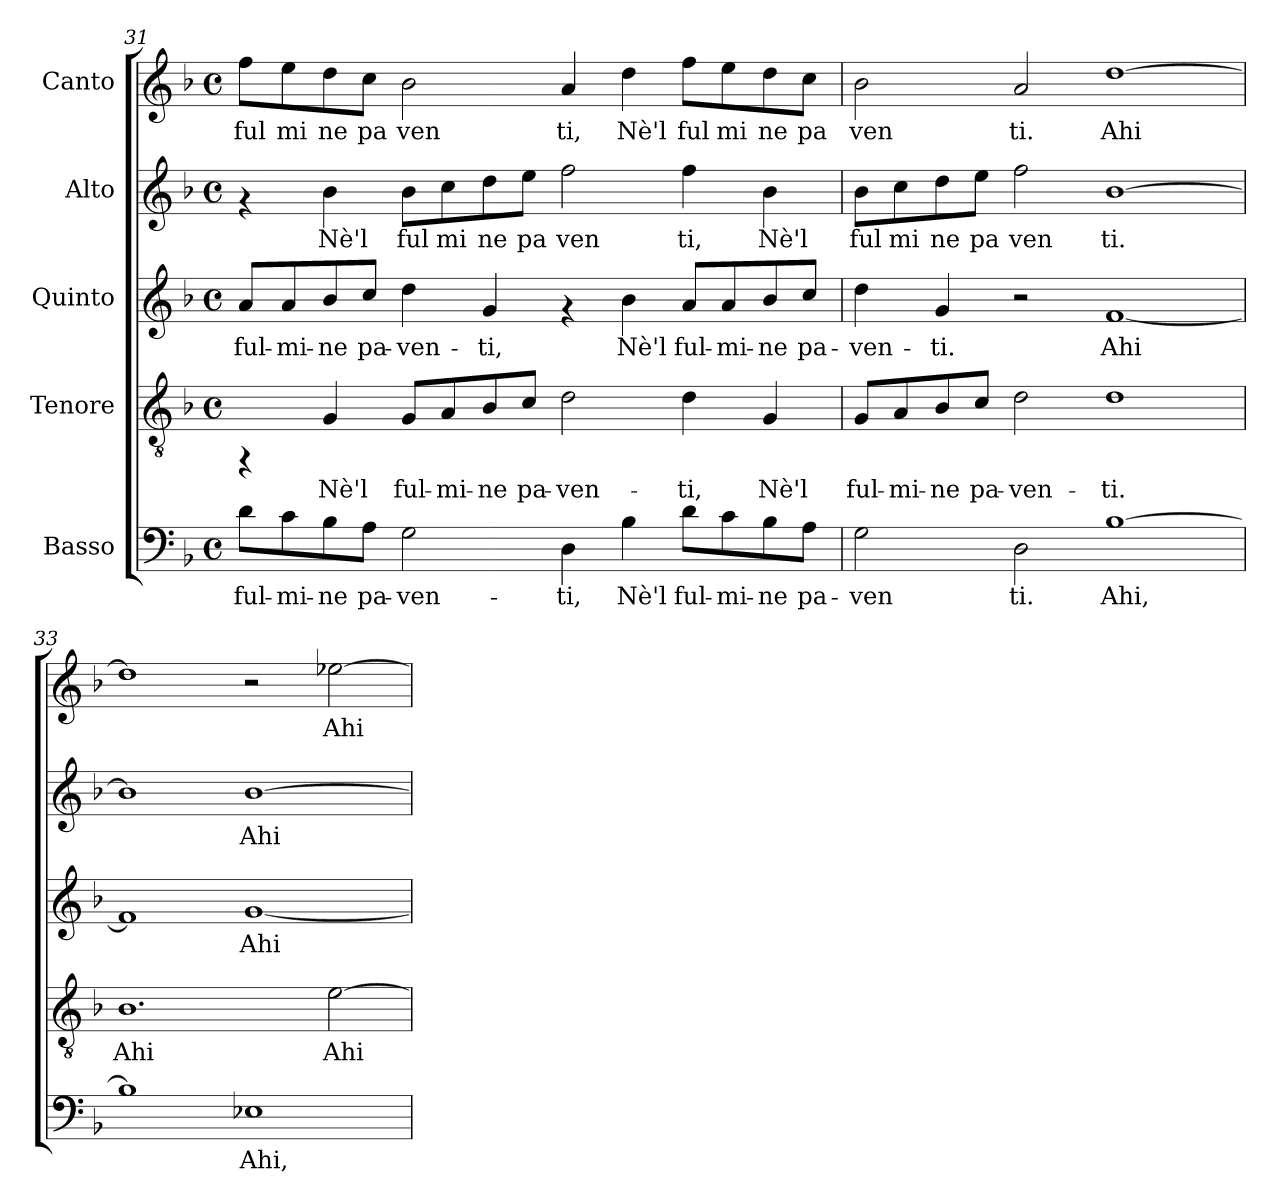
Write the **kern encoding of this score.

**kern	**text	**kern	**text	**kern	**text	**kern	**text	**kern	**text
*part5	*part5	*part4	*part4	*part3	*part3	*part2	*part2	*part1	*part1
*staff5	*staff5	*staff4	*staff4	*staff3	*staff3	*staff2	*staff2	*staff1	*staff1
*I"Basso	*	*I"Tenore	*	*I"Quinto	*	*I"Alto	*	*I"Canto	*
*clefF4	*	*clefGv2	*	*clefG2	*	*clefG2	*	*clefG2	*
*k[b-]	*	*k[b-]	*	*k[b-]	*	*k[b-]	*	*k[b-]	*
*F:	*	*F:	*	*F:	*	*F:	*	*F:	*
*M4/4	*	*M4/4	*	*M4/4	*	*M4/4	*	*M4/4	*
*met(c)	*	*met(c)	*	*met(c)	*	*met(c)	*	*met(c)	*
=31	=31	=31	=31	=31	=31	=31	=31	=31	=31
!	!LO:LY:b:cj	!	!	!	!LO:LY:b:cj	!	!	!	!LO:LY:b:cj
8d\L	ful-	4rFF	.	8a/L	ful-	4rf	.	8ff\L	ful
!	!LO:LY:b:cj	!	!	!	!LO:LY:b:cj	!	!	!	!LO:LY:b:cj
8c\	-mi-	.	.	8a/	-mi-	.	.	8ee\	mi
!	!LO:LY:b:cj	!	!LO:LY:b:cj	!	!LO:LY:b:cj	!	!LO:LY:b:cj	!	!LO:LY:b:cj
8B-\	-ne	4G/	Nè'l	8b-/	-ne	4b-\	Nè'l	8dd\	ne
!	!LO:LY:b:cj	!	!	!	!LO:LY:b:cj	!	!	!	!LO:LY:b:cj
8A\J	pa-	.	.	8cc/J	pa-	.	.	8cc\J	pa
!	!LO:LY:b:cj	!	!LO:LY:b:cj	!	!LO:LY:b:cj	!	!LO:LY:b:cj	!	!LO:LY:b:cj
2G\	-ven-	8G/L	ful-	4dd\	-ven-	8b-\L	ful	2b-\	ven
!	!	!	!LO:LY:b:cj	!	!	!	!LO:LY:b:cj	!	!
.	.	8A/	-mi-	.	.	8cc\	mi	.	.
!	!	!	!LO:LY:b:cj	!	!LO:LY:b:cj	!	!LO:LY:b:cj	!	!
.	.	8B-/	-ne	4g/	-ti,	8dd\	ne	.	.
!	!	!	!LO:LY:b:cj	!	!	!	!LO:LY:b:cj	!	!
.	.	8c/J	pa-	.	.	8ee\J	pa	.	.
!	!LO:LY:b:cj	!	!LO:LY:b:cj	!	!	!	!LO:LY:b:cj	!	!LO:LY:b:cj
4D\	-ti,	2d\	-ven-	4rf	.	2ff\	ven	4a/	ti,
!	!LO:LY:b:cj	!	!	!	!LO:LY:b:cj	!	!	!	!LO:LY:b:cj
4B-\	Nè'l	.	.	4b-\	Nè'l	.	.	4dd\	Nè'l
!	!LO:LY:b:cj	!	!LO:LY:b:cj	!	!LO:LY:b:cj	!	!LO:LY:b:cj	!	!LO:LY:b:cj
8d\L	ful-	4d\	-ti,	8a/L	ful-	4ff\	ti,	8ff\L	ful
!	!LO:LY:b:cj	!	!	!	!LO:LY:b:cj	!	!	!	!LO:LY:b:cj
8c\	-mi-	.	.	8a/	-mi-	.	.	8ee\	mi
!	!LO:LY:b:cj	!	!LO:LY:b:cj	!	!LO:LY:b:cj	!	!LO:LY:b:cj	!	!LO:LY:b:cj
8B-\	-ne	4G/	Nè'l	8b-/	-ne	4b-\	Nè'l	8dd\	ne
!	!LO:LY:b:cj	!	!	!	!LO:LY:b:cj	!	!	!	!LO:LY:b:cj
8A\J	pa-	.	.	8cc/J	pa-	.	.	8cc>\J	pa
!!LO:LB:g=z
=32	=32	=32	=32	=32	=32	=32	=32	=32	=32
!	!LO:LY:b:cj	!	!LO:LY:b:cj	!	!LO:LY:b:cj	!	!LO:LY:b:cj	!	!LO:LY:b:cj
2G\	-ven	8G/L	ful-	4dd\	-ven-	8b-\L	ful	2b-\	ven
!	!	!	!LO:LY:b:cj	!	!	!	!LO:LY:b:cj	!	!
.	.	8A/	-mi-	.	.	8cc\	mi	.	.
!	!	!	!LO:LY:b:cj	!	!LO:LY:b:cj	!	!LO:LY:b:cj	!	!
.	.	8B-/	-ne	4g/	-ti.	8dd\	ne	.	.
!	!	!	!LO:LY:b:cj	!	!	!	!LO:LY:b:cj	!	!
.	.	8c/J	pa-	.	.	8ee\J	pa	.	.
!	!LO:LY:b:cj	!	!LO:LY:b:cj	!	!	!	!LO:LY:b:cj	!	!LO:LY:b:cj
2D\	ti.	2d\	-ven-	2r	.	2ff\	ven	2a/	ti.
!	!LO:LY:b:cj	!	!LO:LY:b:cj	!	!LO:LY:b:cj	!	!LO:LY:b:cj	!	!LO:LY:b:cj
[>1B-	Ahi,	1d	-ti.	[<1f	Ahi	[>1b-	ti.	[>1dd	Ahi
=33	=33	=33	=33	=33	=33	=33	=33	=33	=33
!	!LO:LY:b:cj	!	!LO:LY:b:cj	!	!LO:LY:b:cj	!	!LO:LY:b:cj	!	!LO:LY:b:cj
1B-]	.	1.B-	Ahi	1f]	.	1b-]	.	1dd]	.
!	!LO:LY:b:cj	!	!	!	!LO:LY:b:cj	!	!LO:LY:b:cj	!	!
1E-X	Ahi,	.	.	[<1g	Ahi	[>1b-	Ahi	2r	.
!	!	!	!LO:LY:b:cj	!	!	!	!	!	!LO:LY:b:cj
.	.	[>2e\	Ahi	.	.	.	.	[>2ee-X\	Ahi
=	=	=	=	=	=	=	=	=	=
*-	*-	*-	*-	*-	*-	*-	*-	*-	*-
